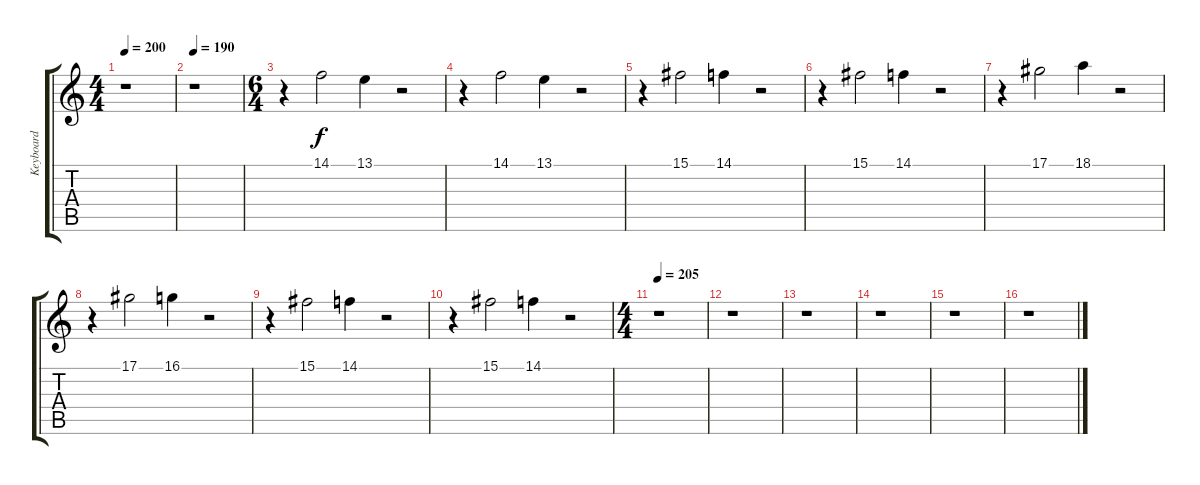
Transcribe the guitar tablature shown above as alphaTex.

\track ("Keyboard" "Keyboard") {instrument synthstrings1}
\staff {score tabs}
\tuning (Eb4 Bb3 Gb3 Db3 Ab2 Eb2) {hide}
\ts (4 4)
\tempo 200
\clef g2
\ks c
r.1{dy f} |
\tempo 190
r.1 |
\ts (6 4)
r.4 14.1.2 13.1.4 r.2 |
r.4 14.1.2 13.1.4 r.2 |
r.4 15.1.2 14.1.4 r.2 |
r.4 15.1.2 14.1.4 r.2 |
r.4 17.1.2 18.1.4 r.2 |
r.4 17.1.2 16.1.4 r.2 |
r.4 15.1.2 14.1.4 r.2 |
r.4 15.1.2 14.1.4 r.2 |
\ts (4 4)
\tempo 205
r.1 |
r.1 |
r.1 |
r.1 |
r.1 |
r.1
